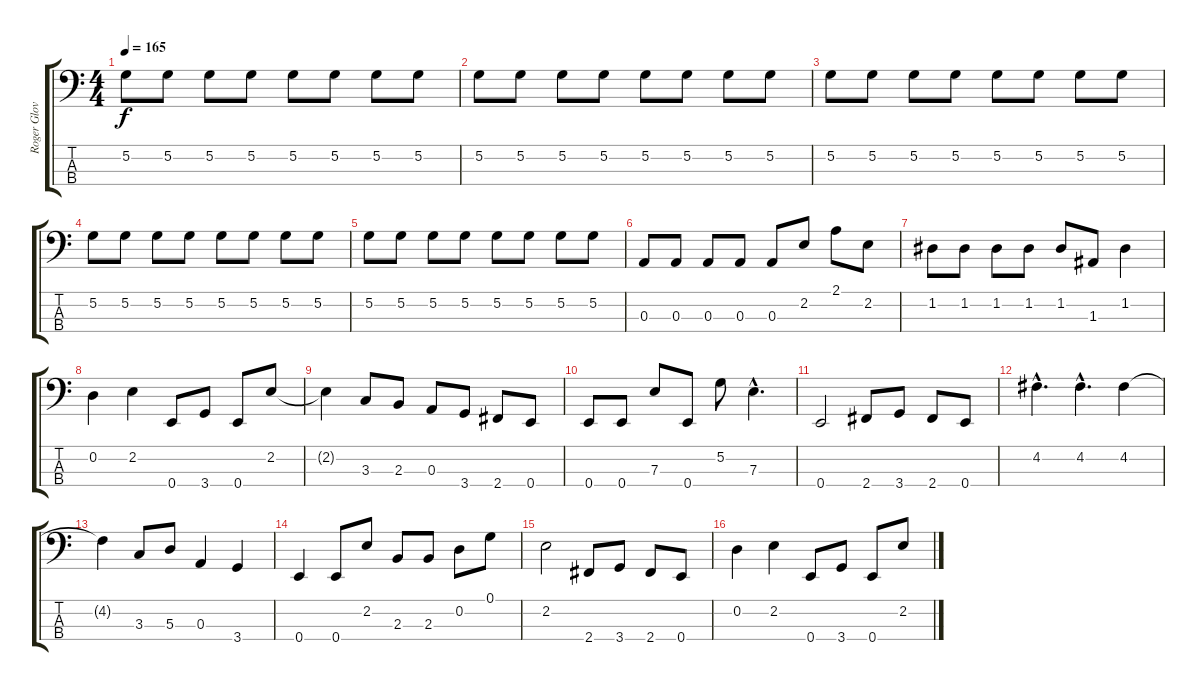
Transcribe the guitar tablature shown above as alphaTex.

\track ("Roger Glover" "Roger Glov") {instrument electricbassfinger}
\staff {score tabs}
\tuning (G2 D2 A1 E1) {hide}
\ts (4 4)
\tempo 165
\clef f4
\ks c
5.2.8{dy f} 5.2.8 5.2.8 5.2.8 5.2.8 5.2.8 5.2.8 5.2.8 |
5.2.8 5.2.8 5.2.8 5.2.8 5.2.8 5.2.8 5.2.8 5.2.8 |
5.2.8 5.2.8 5.2.8 5.2.8 5.2.8 5.2.8 5.2.8 5.2.8 |
5.2.8 5.2.8 5.2.8 5.2.8 5.2.8 5.2.8 5.2.8 5.2.8 |
5.2.8 5.2.8 5.2.8 5.2.8 5.2.8 5.2.8 5.2.8 5.2.8 |
0.3.8 0.3.8 0.3.8 0.3.8 0.3.8 2.2.8 2.1.8 2.2.8 |
1.2.8 1.2.8 1.2.8 1.2.8 1.2.8 1.3.8 1.2.4 |
0.2.4 2.2.4 0.4.8 3.4.8 0.4.8 2.2.8 |
2.2{t}.4 3.3.8 2.3.8 0.3.8 3.4.8 2.4.8 0.4.8 |
0.4.8 0.4.8 7.3.8 0.4.8 5.2.8 7.3{hac}.4{d} |
0.4.2 2.4.8 3.4.8 2.4.8 0.4.8 |
4.2{hac}.4{d} 4.2{hac}.4{d} 4.2.4 |
4.2{t}.4 3.3.8 5.3.8 0.3.4 3.4.4 |
0.4.4 0.4.8 2.2.8 2.3.8 2.3.8 0.2.8 0.1.8 |
2.2.2 2.4.8 3.4.8 2.4.8 0.4.8 |
0.2.4 2.2.4 0.4.8 3.4.8 0.4.8 2.2.8
